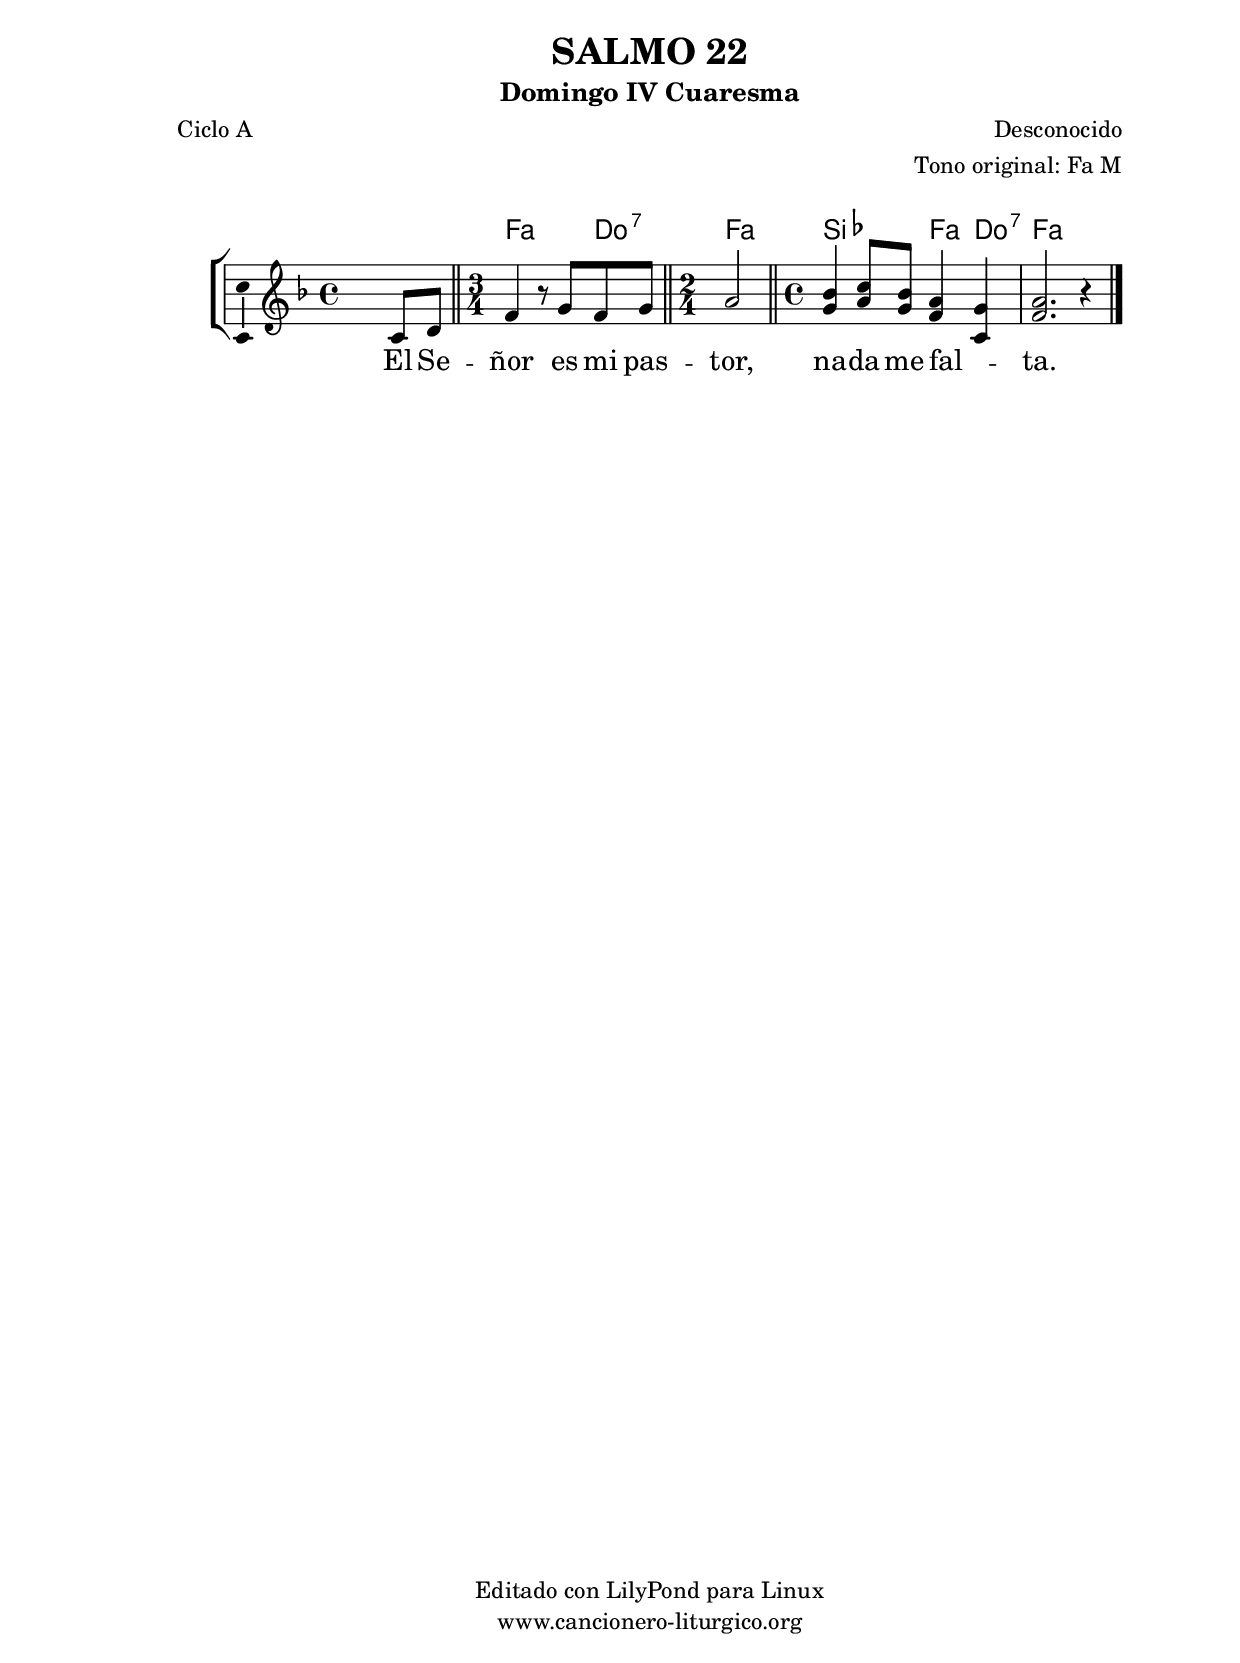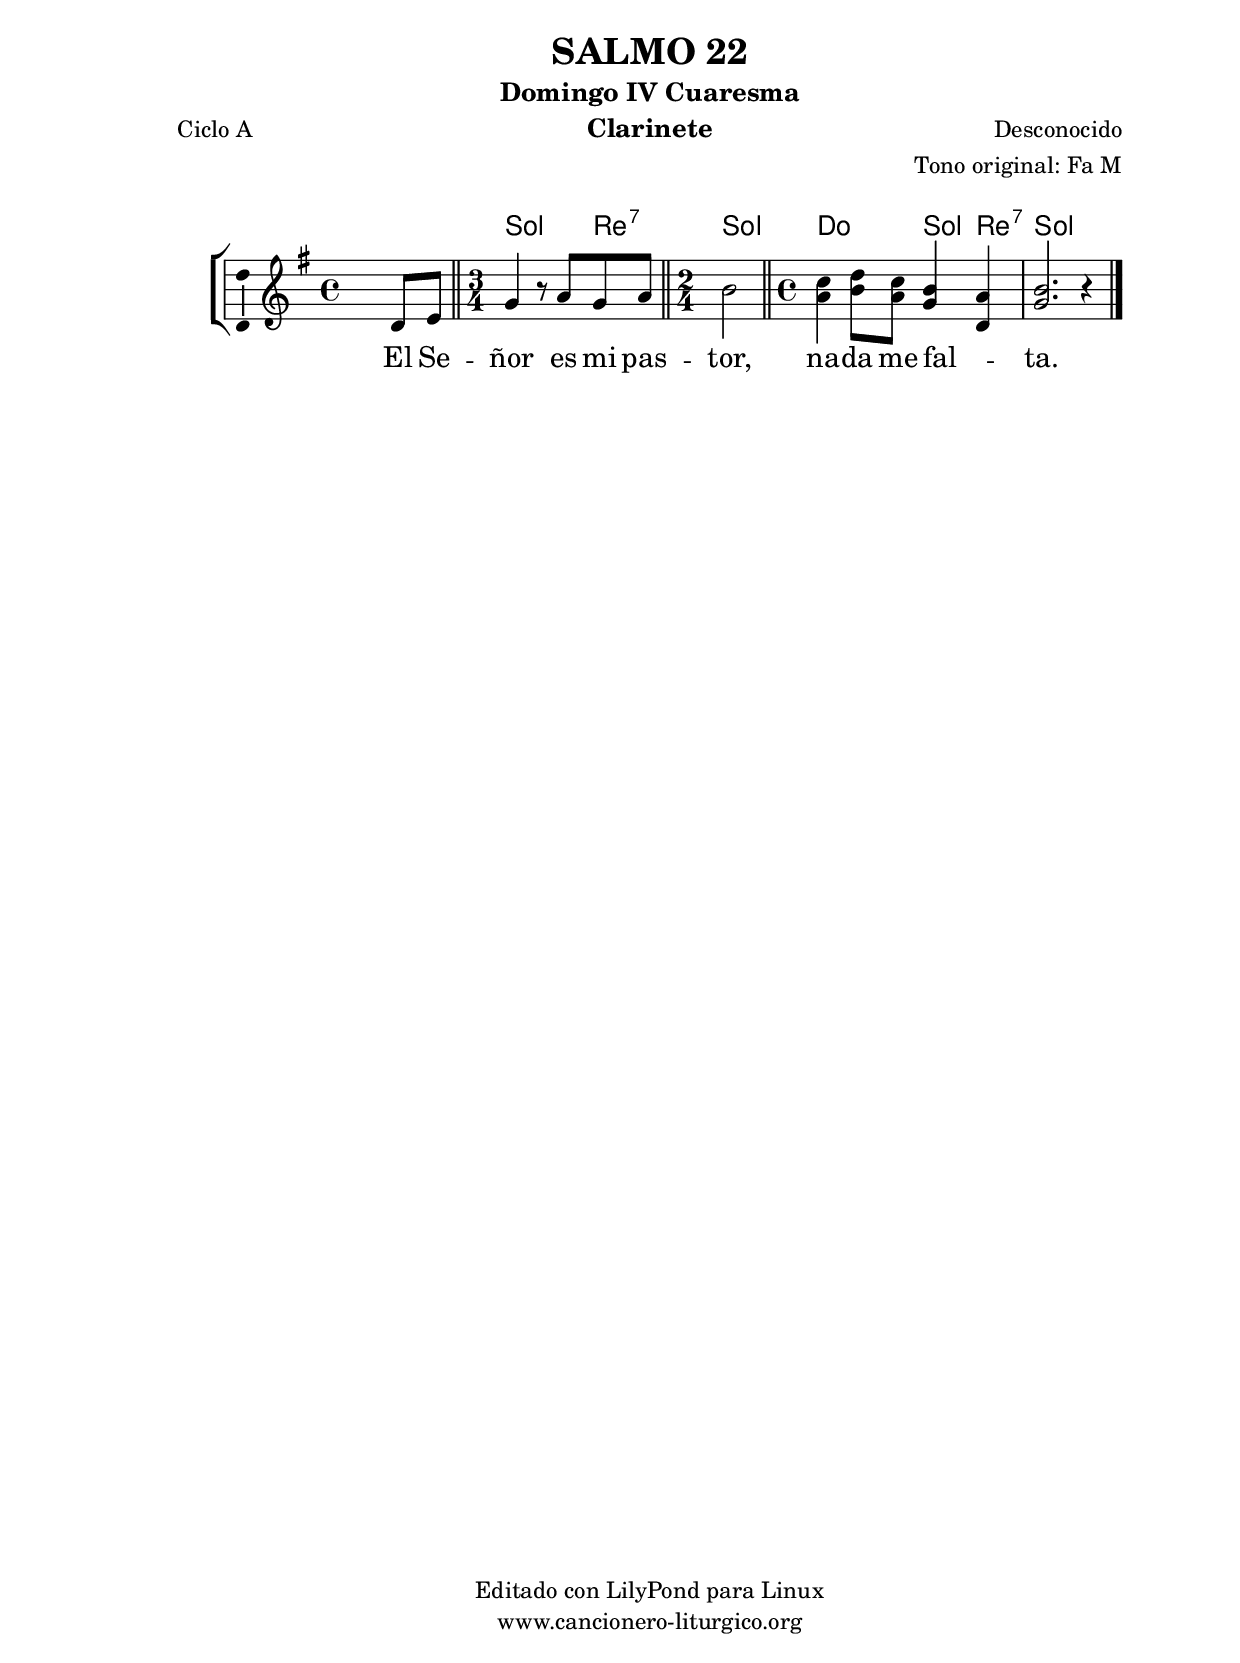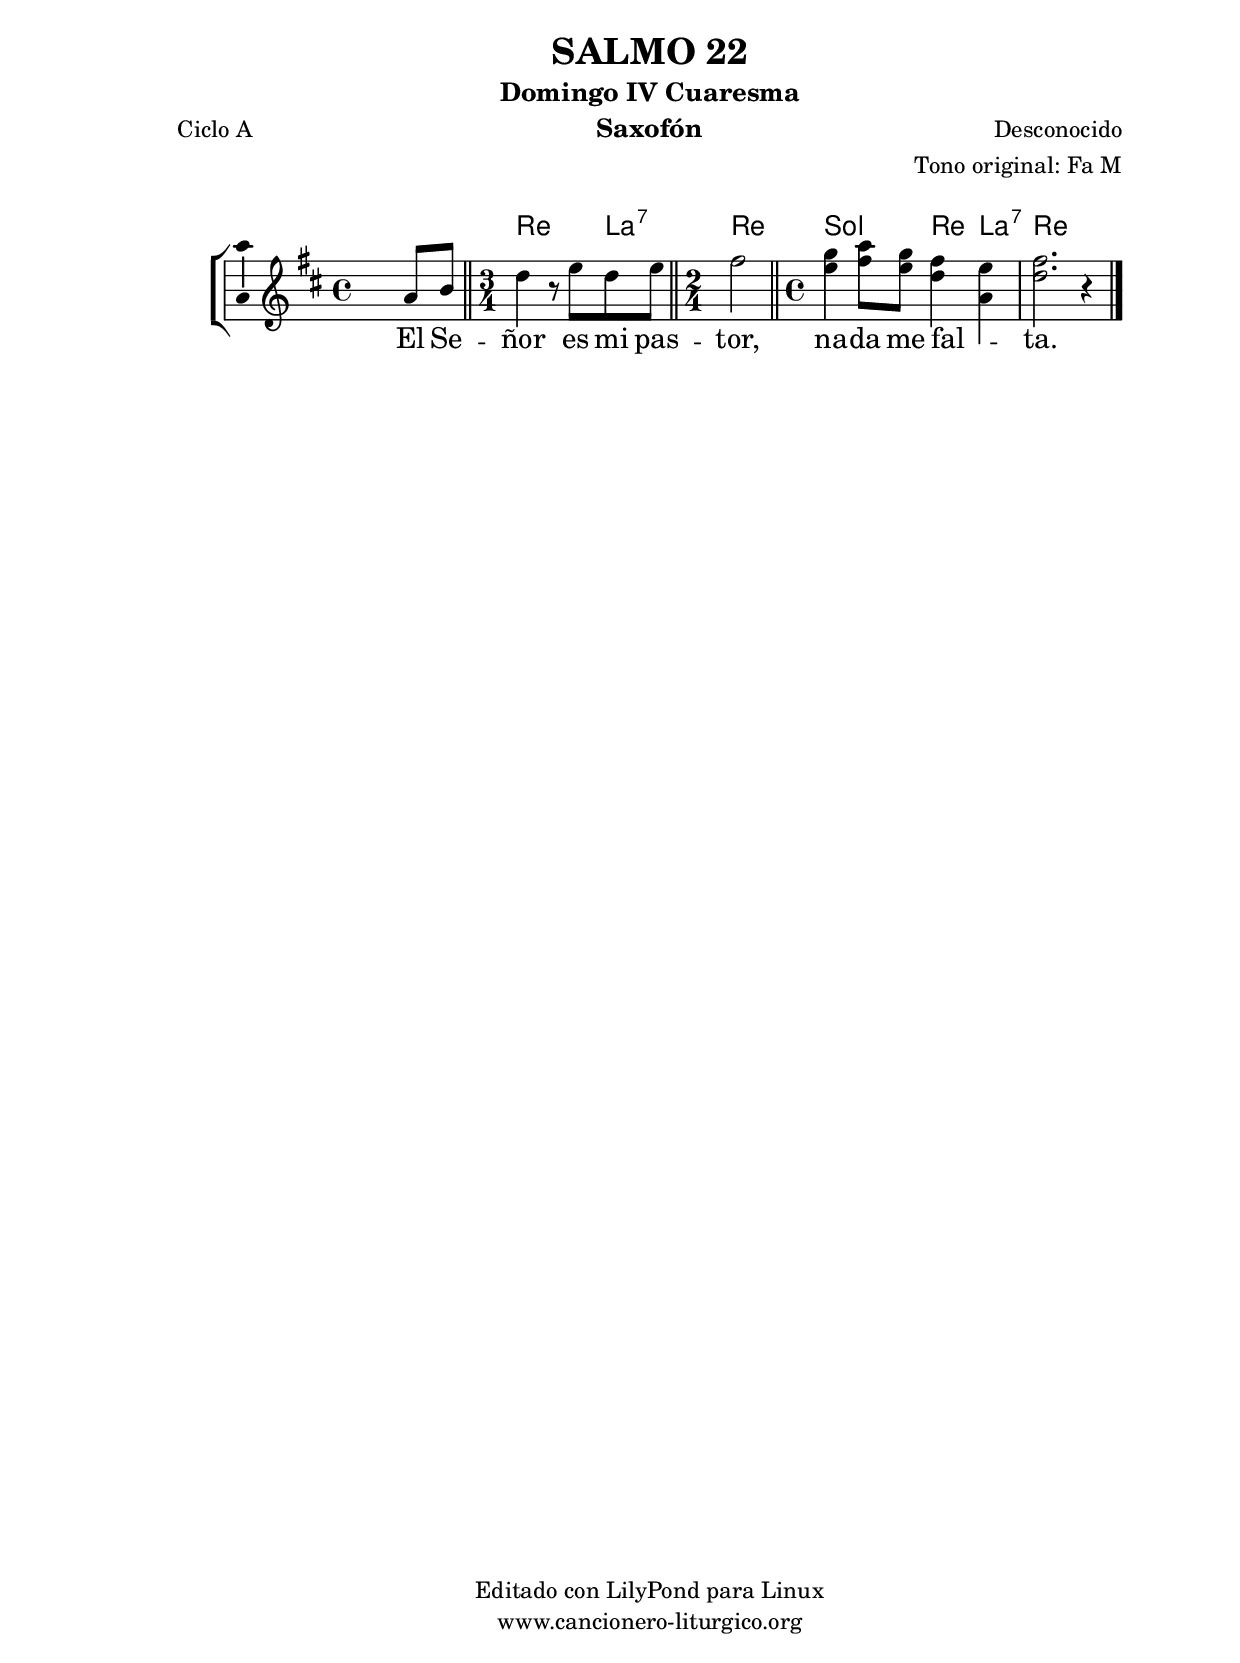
%
%para convertir .midi en .wav:
%timidity filename.midi -Ow -o finename.wav
%
%
%Para convertir de .wav a .mp3:
%lame -h -m j filename.wav
%
%
%para escuchar el midi:
%timidity nombrefichero.midi
%


%versión de lilypond para la que se ha escrito esta partitura:
\version "2.16.0"

	%Tamaño papel
	#(set-default-paper-size "a4")
	%Tamaño partitura
	#(set-global-staff-size 20)
	%No responde al pulsar sobre una nota
	#(ly:set-option 'point-and-click #f)

%parámetros del encabezamiento:
\header {
	title = "SALMO 22"
	subtitle = "Domingo IV Cuaresma"
	composer = "Desconocido"
	poet = "Ciclo A"
	meter = ""
	arranger = "Tono original: Fa M"
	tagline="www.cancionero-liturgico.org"
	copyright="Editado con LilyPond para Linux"
	}

%parámetros asociados al papel:
\paper  {
	oddHeaderMarkup = \markup {\fill-line { \on-the-fly #not-first-page \fromproperty #'header:title \on-the-fly #not-first-page \fromproperty #'header:composer }}
	evenHeaderMarkup = \markup {\fill-line { \fromproperty #'header:composer \fromproperty #'header:title }}
	#(set-paper-size "a4")
	print-page-number = ##f
	first-page-number = 1
	print-first-page-number = ##f
%	head-separation = 3.0 \cm
	top-margin = 2.0 \cm
	bottom-margin = 0.5\cm
%%%	bottom-margin = -1.0\cm
	left-margin = 3.0 \cm
	line-width = 16.0 \cm 
	indent = 8\mm
	interscoreline = 2.\mm
	between-system-space = 15\mm
%	para que las partituras no llenen la hoja:
	ragged-bottom = ##t
%	idem para la última hoja:
	ragged-last-bottom = ##f
%	para que las partituras llenen el ancho del papel:
	ragged-last = ##f
	after-title-space = 2.5 \cm
%page-count=1
%system-count=1

	%Flexible Vertical Spacing
%	markup-markup-spacing =
%	#'((basic-distance . 15) (minimum-distance . 15) (padding . 3))
	markup-system-spacing =
	#'((basic-distance . 15) (minimum-distance . 15) (padding . 3))
	system-system-spacing =
	#'((basic-distance . 15) (minimum-distance . 15) (padding . 3))
	score-system-spacing =
	#'((basic-distance . 15) (minimum-distance . 15) (padding . 5))
%	top-system-spacing = % header
%	#'((basic-distance . 8) (minimum-distance . 0) (padding . 3))
%	top-markup-spacing =
%	#'((basic-distance . 20) (minimum-distance . 20) (padding . 3))
	last-bottom-spacing = % footer
	#'((basic-distance . 5) (minimum-distance . 5) (padding . 3))
%	score-markup-spacing =
%	#'((basic-distance . 16) (minimum-distance . 13) (padding . 3))

	}


%parámetros que afectan a toda la partitura:
global =  {
	%clave de sol (G):
	\clef G
	%armadura:
%%%	\transpose ees c
	\key f \major
	\tempo 4=66
	\set Score.tempoHideNote = ##t
	}


acordes = {
	\italianChords
	\chordmode {
%%%	\transpose ees c
{

s1
f2 c4:7 f2 bes2 f4 c:7 f1

	}
	}
}


melodia = 
%%%	\transpose ees c
{
	\relative c'{

\time 4/4
s2. c8 d

\bar "||"
\time 3/4
f4 r8 g8 f g

\bar "||"
\time 2/4
a2

\bar "||"
\time 4/4
<<
{
bes4 c8 bes a4 g
a2. r4
}
{
g4 a8 g f4 c
f2. r4
}
>>

	\bar "|."
	}
	}


texto = \lyricmode {
El Se -- ñor es mi pas -- tor,
na -- da me fal -- _ ta.
	}


acordesStaff = \context ChordNames = acordesStaff <<
	\set chordChanges = ##t
	\acordes
	>>


vozStaff = \context Voice = vozStaff
\with {\consists "Ambitus_engraver"}
<<
%	\set Staff.instrumentName = ""
%	\set Staff.shortInstrumentName = ""
%	\set Staff.midiInstrument = #"clarinet"
%	\set Staff.midiInstrument = #"cello"
%	\set Staff.midiInstrument = #"flute"
	\set Staff.midiInstrument = #"electric guitar (jazz)"
%	\set Staff.midiInstrument = #"english horn"
%	\set Staff.midiInstrument = #"violin"
%	\set Staff.midiInstrument = #"glockenspiel"
	\set Staff.midiMinimumVolume = #0.7
	\set Staff.midiMaximumVolume = #0.9
	\global
	\melodia
	>>


textoStaff = \context Lyrics = textoStaff <<
	\lyricsto vozStaff \texto
	>>

\book {
	\score {
		\context ChoirStaff {
			\override StaffGroup.SystemStartBracket #'collapse-height = #1
			\override Score.SystemStartBar #'collapse-height = #1
			<<
			\acordesStaff
			\vozStaff
			\textoStaff
			>>
			}
		\layout {
	    		\context {
				\Lyrics
				\override LyricText #'font-size = #2
				}
	   		 \context {
				\Score
				%fontSize = #3
				\override StaffSymbol #'staff-space = #(magstep +3)
				%\override Beam #'thickness = #0.55
				%\override SpacingSpanner #'spacing-increment = #1.0
				%\override Slur #'height-limit = #1.5
				}
			}
		}
	\score {
		\unfoldRepeats
		\context ChoirStaff {
			<<
			\acordesStaff
			\vozStaff
			>>
			}
		\midi {
	  		\context {
	  			\Score
				tempoWholesPerMinute = #(ly:make-moment 70 4)
				}
			}
		}
	}

%Partitura para clarinete
#(define output-suffix "C")
\book {
	\header{
		instrument = "Clarinete"
		}
	\score {
		\context ChoirStaff {
			\override StaffGroup.SystemStartBracket #'collapse-height = #1
			\override Score.SystemStartBar #'collapse-height = #1
\transpose c d
			<<
			\acordesStaff
			\vozStaff
			\textoStaff
			>>
			}
		\layout {
	    		\context {
				\Lyrics
				\override LyricText #'font-size = #2
				}
	   		 \context {
				\Score
				%fontSize = #3
				\override StaffSymbol #'staff-space = #(magstep +3)
				%\override Beam #'thickness = #0.55
				%\override SpacingSpanner #'spacing-increment = #1.0
				%\override Slur #'height-limit = #1.5
				}
			}
		}
	}

%Partitura para saxofón
#(define output-suffix "S")
\book {
	\header{
		instrument = "Saxofón"
		}
	\score {
		\context ChoirStaff {
			\override StaffGroup.SystemStartBracket #'collapse-height = #1
			\override Score.SystemStartBar #'collapse-height = #1
\transpose c a
			<<
			\acordesStaff
			\vozStaff
			\textoStaff
			>>
			}
		\layout {
	    		\context {
				\Lyrics
				\override LyricText #'font-size = #2
				}
	   		 \context {
				\Score
				%fontSize = #3
				\override StaffSymbol #'staff-space = #(magstep +3)
				%\override Beam #'thickness = #0.55
				%\override SpacingSpanner #'spacing-increment = #1.0
				%\override Slur #'height-limit = #1.5
				}
			}
		}
	}

